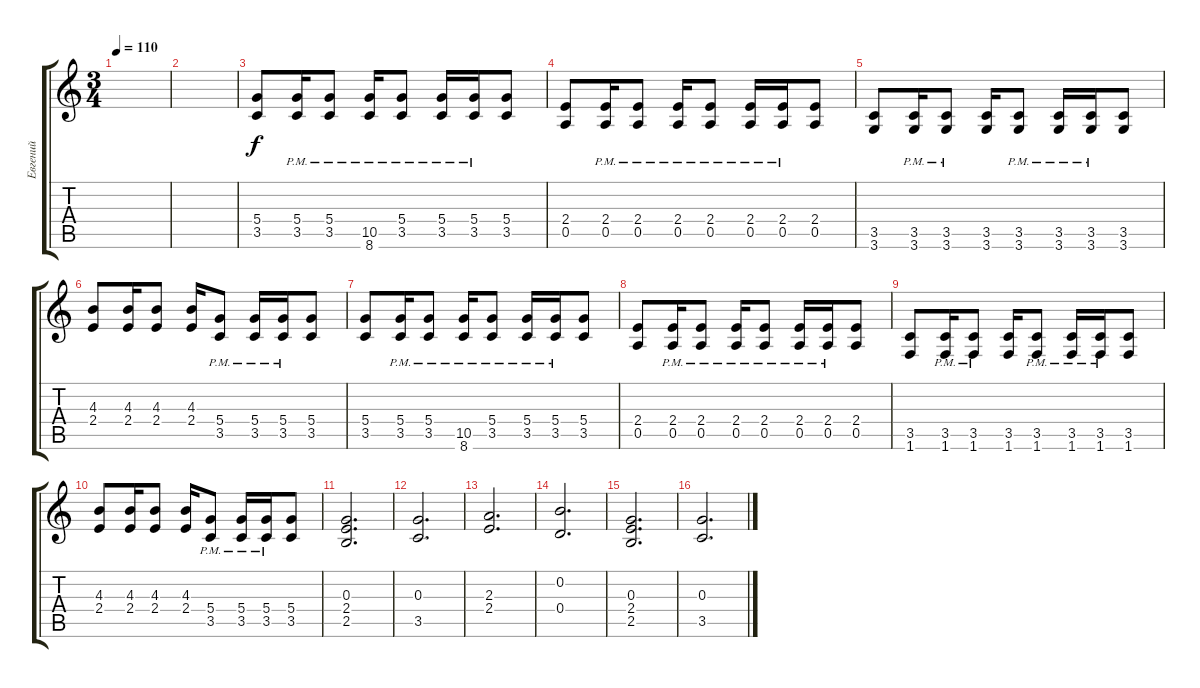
\track ("Евгений" "Евгений") {instrument distortionguitar}
\staff {score tabs}
\tuning (E4 B3 G3 D3 A2 E2) {hide}
\ts (3 4)
\tempo 110
\clef g2
\ks c
|
|
(5.4 3.5).8 (5.4 3.5{pm}).16 (5.4 3.5{pm}).8 (10.5 8.6{pm}).16 (5.4 3.5{pm}).8 (5.4 3.5{pm}).16 (5.4 3.5{pm}).16 (5.4 3.5).8 |
(2.4 0.5).8 (2.4 0.5{pm}).16 (2.4 0.5{pm}).8 (2.4 0.5{pm}).16 (2.4 0.5{pm}).8 (2.4 0.5{pm}).16 (2.4 0.5{pm}).16 (2.4 0.5).8 |
(3.5 3.6).8 (3.5{pm} 3.6).16 (3.5{pm} 3.6).8 (3.5 3.6).16 (3.5{pm} 3.6).8 (3.5{pm} 3.6).16 (3.5{pm} 3.6).16 (3.5 3.6).8 |
(4.3 2.4).8 (4.3 2.4).16 (4.3 2.4).8 (4.3 2.4).16 (5.4 3.5{pm}).8 (5.4 3.5{pm}).16 (5.4 3.5{pm}).16 (5.4 3.5).8 |
(5.4 3.5).8 (5.4 3.5{pm}).16 (5.4 3.5{pm}).8 (10.5 8.6{pm}).16 (5.4 3.5{pm}).8 (5.4 3.5{pm}).16 (5.4 3.5{pm}).16 (5.4 3.5).8 |
(2.4 0.5).8 (2.4 0.5{pm}).16 (2.4 0.5{pm}).8 (2.4 0.5{pm}).16 (2.4 0.5{pm}).8 (2.4 0.5{pm}).16 (2.4 0.5{pm}).16 (2.4 0.5).8 |
(3.5 1.6).8 (3.5{pm} 1.6).16 (3.5{pm} 1.6).8 (3.5 1.6).16 (3.5{pm} 1.6).8 (3.5{pm} 1.6).16 (3.5{pm} 1.6).16 (3.5 1.6).8 |
(4.3 2.4).8 (4.3 2.4).16 (4.3 2.4).8 (4.3 2.4).16 (5.4 3.5{pm}).8 (5.4 3.5{pm}).16 (5.4 3.5{pm}).16 (5.4 3.5).8 |
(0.3 2.4 2.5).2{d} |
(0.3 3.5).2{d} |
(2.3 2.4).2{d} |
(0.2 0.4).2{d} |
(0.3 2.4 2.5).2{d} |
(0.3 3.5).2{d}
